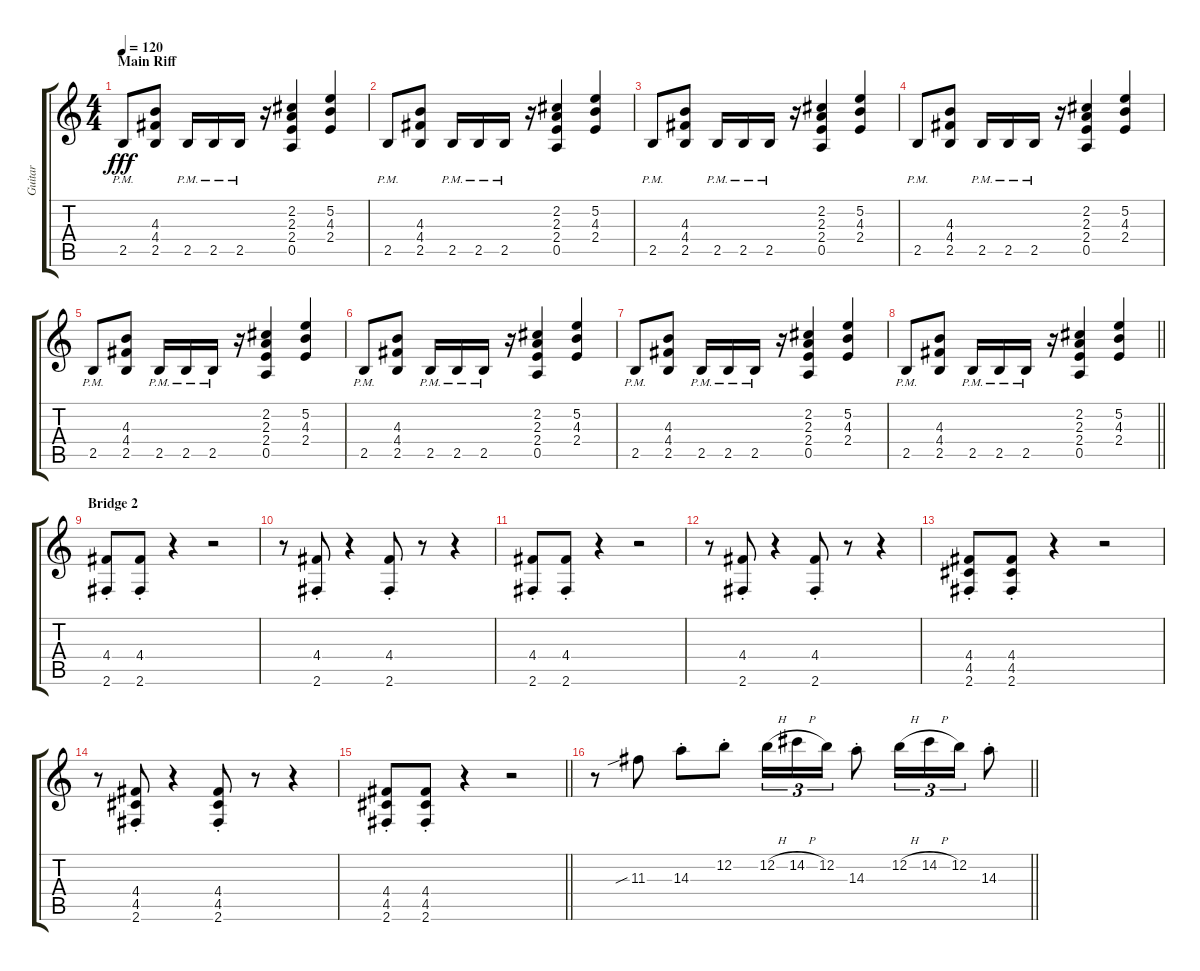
\track ("Guitar" "Guitar") {instrument overdrivenguitar}
\staff {score tabs}
\tuning (E4 B3 G3 D3 A2 E2) {hide}
\ts (4 4)
\section ("" "Main Riff")
\tempo 120
\clef g2
\ks c
2.5{pm}.8{dy fff} (4.3 4.4 2.5).8 2.5{pm}.16 2.5{pm}.16 2.5{pm}.16 r.16 (2.2 2.3 2.4 0.5).4 (5.2 4.3 2.4).4 |
2.5{pm}.8 (4.3 4.4 2.5).8 2.5{pm}.16 2.5{pm}.16 2.5{pm}.16 r.16 (2.2 2.3 2.4 0.5).4 (5.2 4.3 2.4).4 |
2.5{pm}.8 (4.3 4.4 2.5).8 2.5{pm}.16 2.5{pm}.16 2.5{pm}.16 r.16 (2.2 2.3 2.4 0.5).4 (5.2 4.3 2.4).4 |
2.5{pm}.8 (4.3 4.4 2.5).8 2.5{pm}.16 2.5{pm}.16 2.5{pm}.16 r.16 (2.2 2.3 2.4 0.5).4 (5.2 4.3 2.4).4 |
2.5{pm}.8 (4.3 4.4 2.5).8 2.5{pm}.16 2.5{pm}.16 2.5{pm}.16 r.16 (2.2 2.3 2.4 0.5).4 (5.2 4.3 2.4).4 |
2.5{pm}.8 (4.3 4.4 2.5).8 2.5{pm}.16 2.5{pm}.16 2.5{pm}.16 r.16 (2.2 2.3 2.4 0.5).4 (5.2 4.3 2.4).4 |
2.5{pm}.8 (4.3 4.4 2.5).8 2.5{pm}.16 2.5{pm}.16 2.5{pm}.16 r.16 (2.2 2.3 2.4 0.5).4 (5.2 4.3 2.4).4 |
\barLineRight lightlight
2.5{pm}.8 (4.3 4.4 2.5).8 2.5{pm}.16 2.5{pm}.16 2.5{pm}.16 r.16 (2.2 2.3 2.4 0.5).4 (5.2 4.3 2.4).4 |
\section ("" "Bridge 2")
(4.4{st} 2.6{st}).8 (4.4{st} 2.6{st}).8 r.4 r.2 |
r.8 (4.4{st} 2.6{st}).8 r.4 (4.4{st} 2.6{st}).8 r.8 r.4 |
(4.4{st} 2.6{st}).8 (4.4{st} 2.6{st}).8 r.4 r.2 |
r.8 (4.4{st} 2.6{st}).8 r.4 (4.4{st} 2.6{st}).8 r.8 r.4 |
(4.4{st} 4.5{st} 2.6{st}).8 (4.4{st} 4.5{st} 2.6{st}).8 r.4 r.2 |
r.8 (4.4{st} 4.5{st} 2.6{st}).8 r.4 (4.4{st} 4.5{st} 2.6{st}).8 r.8 r.4 |
\barLineRight lightlight
(4.4{st} 4.5{st} 2.6{st}).8 (4.4{st} 4.5{st} 2.6{st}).8 r.4 r.2 |
\barLineRight lightlight
r.8 11.3{sib}.8 14.3{st}.8 12.2{st}.8 12.2{h}.16{tu (3 2)} 14.2{h}.16{tu (3 2)} 12.2.16{tu (3 2)} 14.3{st}.8 12.2{h}.16{tu (3 2)} 14.2{h}.16{tu (3 2)} 12.2.16{tu (3 2)} 14.3{st}.8
